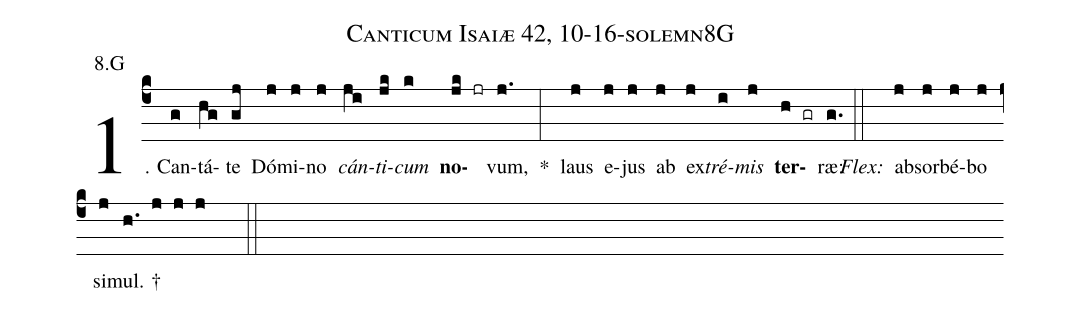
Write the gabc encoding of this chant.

name: Canticum Isaiæ 42, 10-16-solemn8G;
annotation: 8.G;
%%
(c4)1. Can(g)tá(hg)te(gj) Dó(j)mi(j)no(j) <i>cán</i>(ji)<i>ti</i>(jk)<i>cum</i>(k) <b>no</b>(jk jr)vum,(j.) *(:) laus(j) e(j)jus(j) ab(j) ex(j)<i>tré</i>(i)<i>mis</i>(j) <b>ter</b>(h gr)ræ:(g.) (::)
<i>Flex:</i>()  ab(j)sor(j)bé(j)bo(j) si(j)mul. †(h. j j j  ::)
